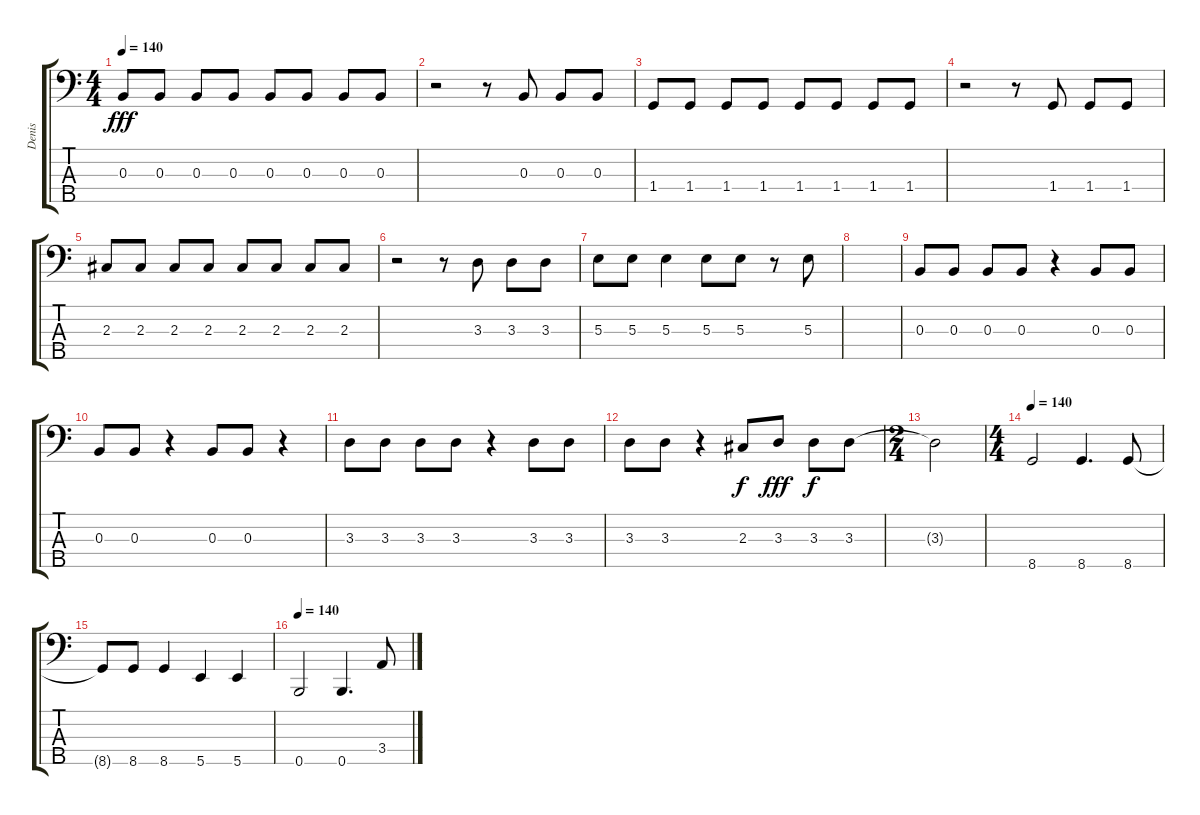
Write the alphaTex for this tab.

\track ("Denis" "Denis") {instrument electricbasspick}
\staff {score tabs}
\tuning (A2 E2 B1 Gb1 B0) {hide}
\ts (4 4)
\tempo 140
\clef f4
\ks c
0.3.8{dy fff} 0.3.8 0.3.8 0.3.8 0.3.8 0.3.8 0.3.8 0.3.8 |
r.2 r.8 0.3.8 0.3.8 0.3.8 |
1.4.8 1.4.8 1.4.8 1.4.8 1.4.8 1.4.8 1.4.8 1.4.8 |
r.2 r.8 1.4.8 1.4.8 1.4.8 |
2.3.8 2.3.8 2.3.8 2.3.8 2.3.8 2.3.8 2.3.8 2.3.8 |
r.2 r.8 3.3.8 3.3.8 3.3.8 |
5.3.8 5.3.8 5.3.4 5.3.8 5.3.8 r.8 5.3.8 |
|
0.3.8 0.3.8 0.3.8 0.3.8 r.4 0.3.8 0.3.8 |
0.3.8 0.3.8 r.4 0.3.8 0.3.8 r.4 |
3.3.8 3.3.8 3.3.8 3.3.8 r.4 3.3.8 3.3.8 |
3.3.8 3.3.8 r.4 2.3.8{dy f} 3.3.8{dy fff} 3.3.8{dy f} 3.3.8 |
\ts (2 4)
3.3{t}.2 |
\ts (4 4)
\tempo 140
8.5.2 8.5.4{d} 8.5.8 |
8.5{t}.8 8.5.8 8.5.4 5.5.4 5.5.4 |
\tempo 140
0.5.2 0.5.4{d} 3.4.8
